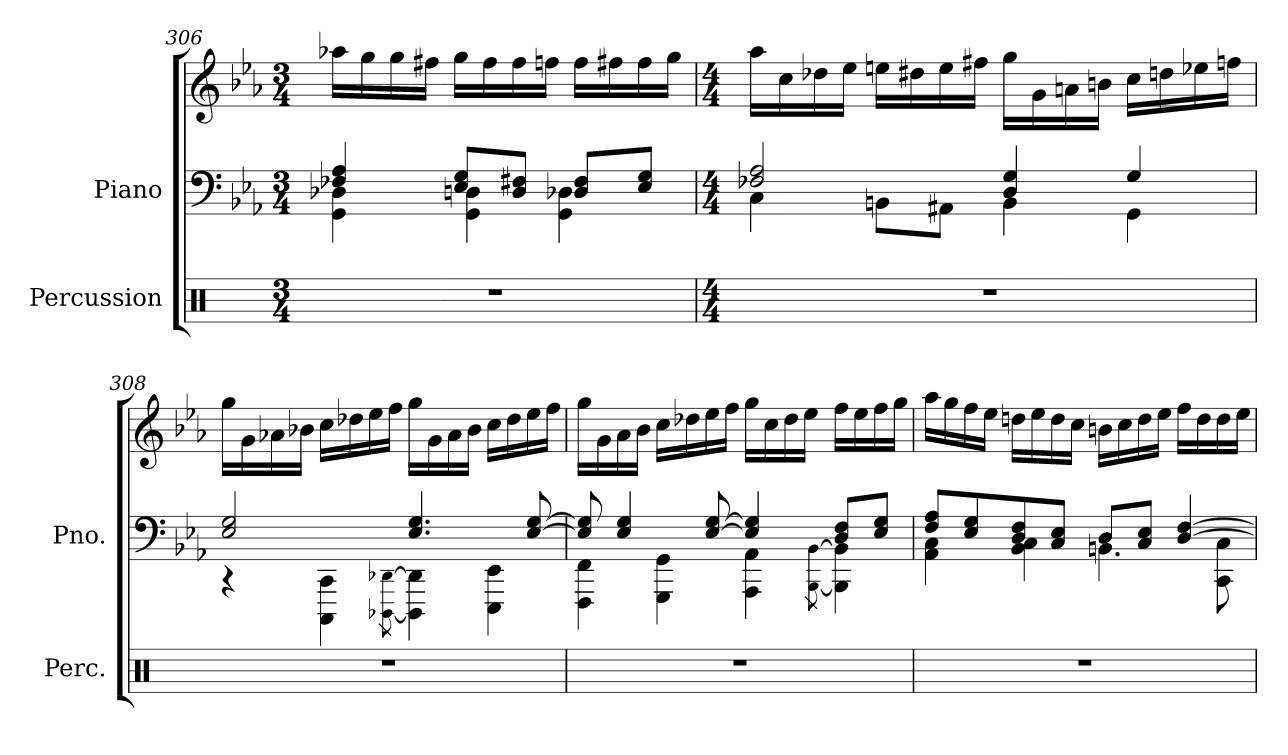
**kern	**kern	**kern
*part2	*part1	*part1
*staff3	*staff2	*staff1
*I"Percussion	*I"Piano	*
*I'Perc.	*I'Pno.	*
*clefX	*clefF4	*clefG2
*k[]	*k[b-e-a-]	*k[b-e-a-]
*	*E-:	*E-:
*M3/4	*M3/4	*M3/4
=306	=306	=306
*	*^	*
2.r	4F-X/ 4A-/	4GG\ 4D-X\	16aa-X\LL
.	.	.	16gg\
.	.	.	16gg\
.	.	.	16ff#X\JJ
.	8E-/ 8G/L	4GG\ 4Dn\	16gg\LL
.	.	.	16ff#\
.	8D/ 8F#X/J	.	16ff#\
.	.	.	16ffn\JJ
.	8D/ 8F#/L	4GG\ 4D-X\	16ff\LL
.	.	.	16ff#X\
.	8E-/ 8G/J	.	16ff#\
.	.	.	16gg\JJ
!!LO:LB:g=z
=307	=307	=307	=307
*M4/4	*M4/4	*	*M4/4
1r	2F-X/ 2A-/	4C\	16aa-\LL
.	.	.	16cc\
.	.	.	16dd-X\
.	.	.	16ee-\JJ
.	.	8BBn\L	16een\LL
.	.	.	16dd#X\
.	.	8AA#X\J	16ee\
.	.	.	16ff#X\JJ
.	4D/ 4G/	4BB\	16gg\LL
.	.	.	16g\
.	.	.	16an\
.	.	.	16bn\JJ
.	4G/	4GG\	16cc\LL
.	.	.	16ddn\
.	.	.	16ee-X\
.	.	.	16ffn\JJ
=308	=308	=308	=308
1r	2E-/ 2G/	4r	16gg\LL
.	.	.	16g\
.	.	.	16a-X\
.	.	.	16b-X\JJ
.	.	4CCC\ 4CC\	16cc\LL
.	.	.	16dd-X\
.	.	.	16ee-\
.	.	.	16ff\JJ
.	.	[8qDDD-X\ [8qDD-X\	.
.	4.E-/ 4.G/	4DDD-\] 4DD-\]	16gg\LL
.	.	.	16g\
.	.	.	16a-\
.	.	.	16b-\JJ
.	.	4EEE-\ 4EE-\	16cc\LL
.	.	.	16dd-\
.	[8E-/ [8G/	.	16ee-\
.	.	.	16ff\JJ
=309	=309	=309	=309
1r	8E-/] 8G/]	4FFF\ 4FF\	16gg\LL
.	.	.	16g\
.	4E-/ 4G/	.	16a-\
.	.	.	16b-\JJ
.	.	4GGG\ 4GG\	16cc\LL
.	.	.	16dd-X\
.	[8E-/ [8G/	.	16ee-\
.	.	.	16ff\JJ
.	4E-/] 4G/]	4AAA-\ 4AA-\	16gg\LL
.	.	.	16cc\
.	.	.	16dd-\
.	.	.	16ee-\JJ
.	.	[8qBBB-\ [8qBB-\	.
.	8D/ 8F/L	4BBB-\] 4BB-\]	16ff\LL
.	.	.	16ee-\
.	8E-/ 8G/J	.	16ff\
.	.	.	16gg\JJ
!!LO:LB:g=z
=310	=310	=310	=310
1r	8F/ 8A-/L	4AA-\ 4C\	16aa-\LL
.	.	.	16gg\
.	8E-/ 8G/	.	16ff\
.	.	.	16ee-\JJ
.	8D/ 8F/	4BB-\ 4C\	16ddn\LL
.	.	.	16ee-\
.	8C/ 8E-/J	.	16dd\
.	.	.	16cc\JJ
.	8D/L	4.BBn\	16bn\LL
.	.	.	16cc\
.	8C/ 8E-/J	.	16dd\
.	.	.	16ee-\JJ
.	[4D/ [4F/	.	16ff\LL
.	.	.	16dd\
.	.	8CC\ 8C\	16dd\
.	.	.	16ee-\JJ
*	*v	*v	*
=	=	=
*-	*-	*-
